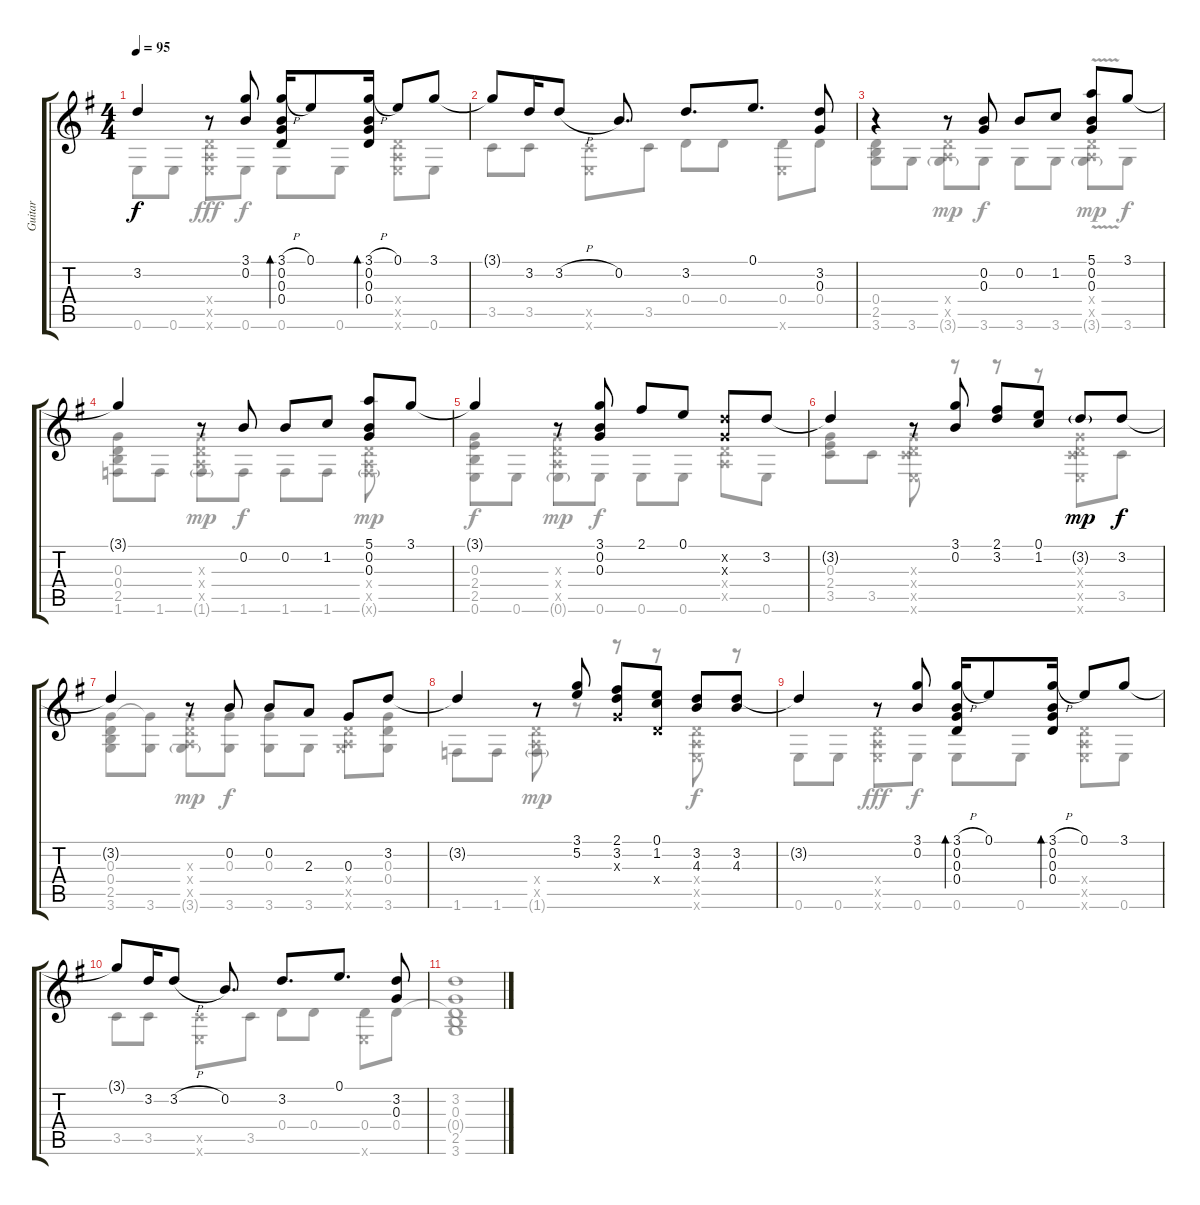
\track ("Guitar" "Guitar") {instrument acousticguitarsteel}
\staff {score tabs}
\tuning (E4 B3 G3 D3 A2 E2) {hide}
\voice
\ts (4 4)
\tempo 95
\clef g2
\ks g
3.2{t}.4{dy f} r.8 (3.1 0.2).8 (3.1{h} 0.2 0.3 0.4).16{bd 240} 0.1.8 (3.1{h} 0.2 0.3 0.4).16{bd 240} 0.1.8 3.1.8 |
3.1{t}.8 3.2.16 3.2{h}.8 0.2.8{d} 3.2.8{d} 0.1.8{d} (3.2 0.3).8 |
r.4 r.8 (0.2 0.3).8 0.2.8 1.2.8 (5.1 0.2 0.3).8 3.1.8 |
3.1{t}.4 r.8 0.2.8 0.2.8 1.2.8 (5.1 0.2 0.3).8 3.1.8 |
3.1{t}.4 r.8 (3.1 0.2 0.3).8 2.1.8 0.1.8 (3.2{x} 0.3{x}).8 3.2.8 |
3.2{t}.4 r.8 (3.1 0.2).8 (2.1 3.2).8 (0.1 1.2).8 3.2{g}.8{dy mp} 3.2.8{dy f} |
3.2{t}.4 r.8 0.2.8 0.2.8 2.3.8 0.3.8 3.2.8 |
3.2{t}.4 r.8 (3.1 5.2).8 (2.1 3.2 0.3{x}).8 (0.1 1.2 0.4{x}).8 (3.2 4.3).8 (3.2 4.3).8 |
3.2{t}.4 r.8 (3.1 0.2).8 (3.1{h} 0.2 0.3 0.4).16{bd 240} 0.1.8 (3.1{h} 0.2 0.3 0.4).16{bd 240} 0.1.8 3.1.8 |
3.1{t}.8 3.2.16 3.2{h}.8 0.2.8{d} 3.2.8{d} 0.1.8{d} (3.2 0.3).8 |
\voice
\clef g2
\ottava regular
\simile none
\ks g
0.6.8{dy f} 0.6.8 (0.4{x} 0.5{x} 0.6{x}).8{dy fff} 0.6.8{dy f} 0.6.8 0.6.8 (0.4{x} 0.5{x} 0.6{x}).8 0.6.8 |
3.5.8 3.5.8 (3.5{x} 0.6{x}).8 3.5.8 0.4.8 0.4.8 (0.4 0.6{x}).8 0.4.8 |
(0.4 2.5 3.6).8 3.6.8 (0.4{x} 0.5{x} 3.6{g}).8{dy mp} 3.6.8{dy f} 3.6.8 3.6.8 (0.4{x} 0.5{x} 3.6{v g}).8{dy mp} 3.6.8{dy f} |
(0.3 0.4 2.5 1.6).8 1.6.8 (0.3{x} 0.4{x} 0.5{x} 1.6{g}).8{dy mp} 1.6.8{dy f} 1.6.8 1.6.8 (0.4{x} 0.5{x} 1.6{g x}).8{dy mp} |
(0.3 2.4 2.5 0.6).8{dy f} 0.6.8 (0.3{x} 0.4{x} 0.5{x} 0.6{g}).8{dy mp} 0.6.8{dy f} 0.6.8 0.6.8 (0.4{x} 0.5{x}).8 0.6.8 |
(0.3 2.4 3.5).8 3.5.8 (0.3{x} 0.4{x} 3.5{x} 0.6{x}).8 r.8 r.8 r.8 (0.3{x} 0.4{x} 3.5{x} 0.6{x}).8 3.5.8 |
(0.3 0.4 2.5 3.6).8 (0.3{t} 3.6).8 (0.3{x} 0.4{x} 0.5{x} 3.6{g}).8{dy mp} (0.3 3.6).8{dy f} (0.3 3.6).8 3.6.8 (0.4{x} 0.5{x} 3.6{x}).8 (0.3 0.4 3.6).8 |
1.6.8 1.6.8 (0.4{x} 0.5{x} 1.6{g}).8{dy mp} r.8 r.8 r.8 (0.4{x} 0.5{x} 0.6{x}).8{dy f} r.8 |
0.6.8 0.6.8 (0.4{x} 0.5{x} 0.6{x}).8{dy fff} 0.6.8{dy f} 0.6.8 0.6.8 (0.4{x} 0.5{x} 0.6{x}).8 0.6.8 |
3.5.8 3.5.8 (3.5{x} 0.6{x}).8 3.5.8 0.4.8 0.4.8 (0.4 0.6{x}).8 0.4.8 |
(3.2 0.3 0.4{t} 2.5 3.6).1
